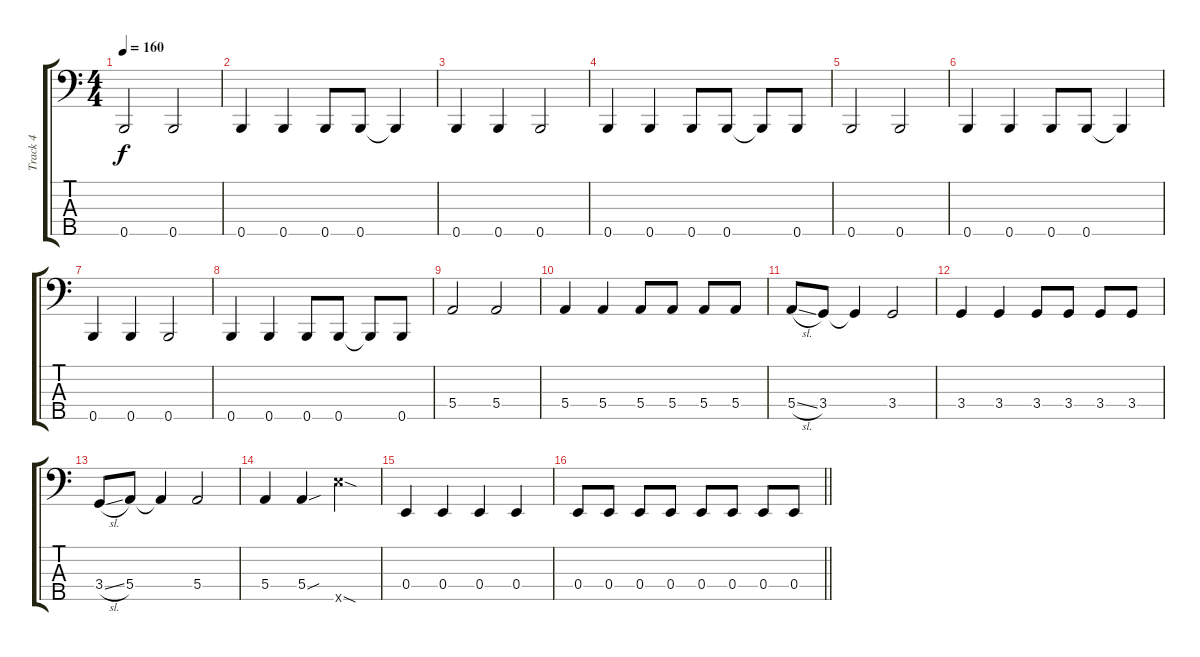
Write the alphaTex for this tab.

\track ("Track 4" "Track 4") {instrument electricbassfinger}
\staff {score tabs}
\tuning (G2 D2 A1 E1 B0) {hide}
\ts (4 4)
\tempo 160
\clef f4
\ks c
0.5.2{dy f} 0.5.2 |
0.5.4 0.5.4 0.5.8 0.5.8 0.5{t}.4 |
0.5.4 0.5.4 0.5.2 |
0.5.4 0.5.4 0.5.8 0.5.8 0.5{t}.8 0.5.8 |
0.5.2 0.5.2 |
0.5.4 0.5.4 0.5.8 0.5.8 0.5{t}.4 |
0.5.4 0.5.4 0.5.2 |
0.5.4 0.5.4 0.5.8 0.5.8 0.5{t}.8 0.5.8 |
5.4.2 5.4.2 |
5.4.4 5.4.4 5.4.8 5.4.8 5.4.8 5.4.8 |
5.4{sl}.8 3.4.8 3.4{t}.4 3.4.2 |
3.4.4 3.4.4 3.4.8 3.4.8 3.4.8 3.4.8 |
3.4{sl}.8 5.4.8 5.4{t}.4 5.4.2 |
5.4.4 5.4{sou}.4 17.5{sod x}.2 |
0.4.4 0.4.4 0.4.4 0.4.4 |
\barLineRight lightlight
0.4.8 0.4.8 0.4.8 0.4.8 0.4.8 0.4.8 0.4.8 0.4.8
